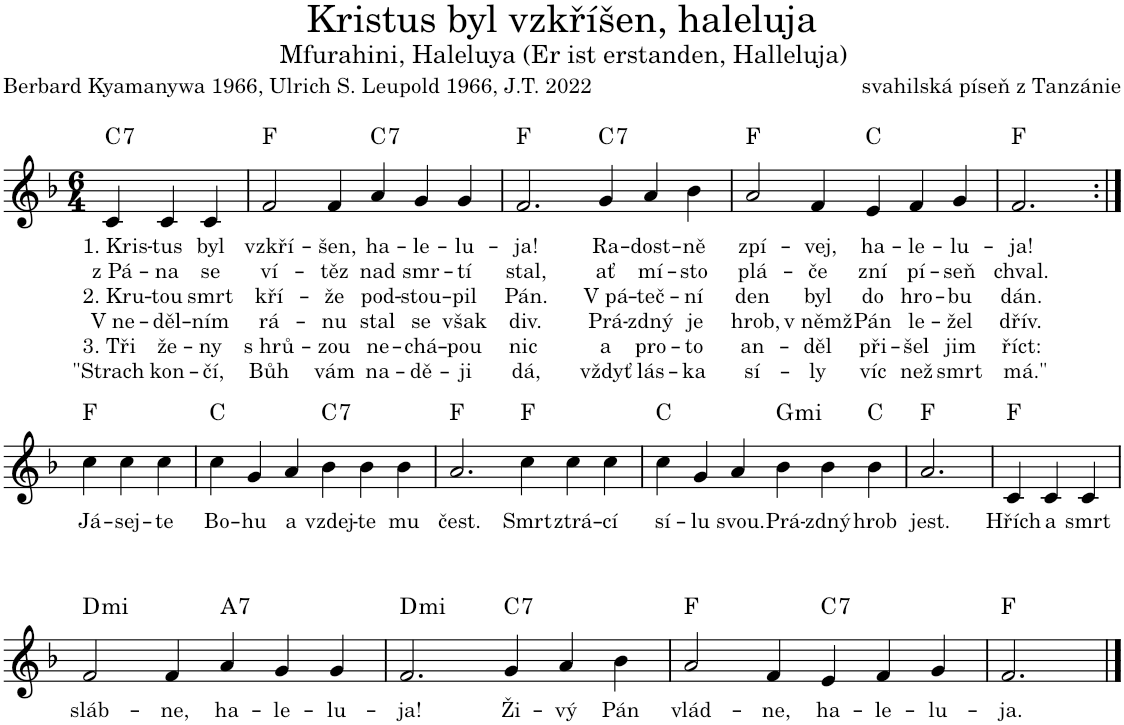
**kern	**text	**text	**text	**text	**text	**text	**harte
*part1	*part1	*part1	*part1	*part1	*part1	*part1	*part1
*staff1	*staff1	*staff1	*staff1	*staff1	*staff1	*staff1	*
*I"Zpěv	*	*	*	*	*	*	*
*clefG2	*	*	*	*	*	*	*
*k[b-]	*	*	*	*	*	*	*
*M6/4	*	*	*	*	*	*	*
=	=	=	=	=	=	=	=
!	!LO:LY:b	!LO:LY:b	!LO:LY:b	!LO:LY:b	!LO:LY:b	!LO:LY:b	!LO:H:kt=7
4c/	1. Kris-	z Pá-	2. Kru-	V ne-	3. Tři	"Strach	C:7
!	!LO:LY:b	!LO:LY:b	!LO:LY:b	!LO:LY:b	!LO:LY:b	!LO:LY:b	!
4c/	-tus	-na	-tou	-děl-	že-	kon-	.
!	!LO:LY:b	!LO:LY:b	!LO:LY:b	!LO:LY:b	!LO:LY:b	!LO:LY:b	!
4c/	byl	se	smrt	-ním	-ny	-čí,	.
=1	=1	=1	=1	=1	=1	=1	=1
!	!LO:LY:b	!LO:LY:b	!LO:LY:b	!LO:LY:b	!LO:LY:b	!LO:LY:b	!
2f/	vzkří-	ví-	kří-	rá-	s hrů-	Bůh	F:maj
!	!LO:LY:b	!LO:LY:b	!LO:LY:b	!LO:LY:b	!LO:LY:b	!LO:LY:b	!
4f/	-šen,	-těz	že	-nu	-zou	vám	.
!	!LO:LY:b	!LO:LY:b	!LO:LY:b	!LO:LY:b	!LO:LY:b	!LO:LY:b	!LO:H:kt=7
4a/	ha-	nad	pod-	stal	ne-	na-	C:7
!	!LO:LY:b	!LO:LY:b	!LO:LY:b	!LO:LY:b	!LO:LY:b	!LO:LY:b	!
4g/	-le-	smr-	-stou-	se	-chá-	-dě-	.
!	!LO:LY:b	!LO:LY:b	!LO:LY:b	!LO:LY:b	!LO:LY:b	!LO:LY:b	!
4g/	-lu-	-tí	-pil	však	-pou	-ji	.
=2	=2	=2	=2	=2	=2	=2	=2
!	!LO:LY:b	!LO:LY:b	!LO:LY:b	!LO:LY:b	!LO:LY:b	!LO:LY:b	!
2.f/	-ja!	stal,	Pán.	div.	nic	dá,	F:maj
!	!LO:LY:b	!LO:LY:b	!LO:LY:b	!LO:LY:b	!LO:LY:b	!LO:LY:b	!LO:H:kt=7
4g/	Ra-	ať	V pá-	Prá-	a	vždyť	C:7
!	!LO:LY:b	!LO:LY:b	!LO:LY:b	!LO:LY:b	!LO:LY:b	!LO:LY:b	!
4a/	-dost-	mí-	-teč-	-zdný	pro-	lás-	.
!	!LO:LY:b	!LO:LY:b	!LO:LY:b	!LO:LY:b	!LO:LY:b	!LO:LY:b	!
4b-\	-ně	-sto	-ní	je	-to	-ka	.
=3	=3	=3	=3	=3	=3	=3	=3
!	!LO:LY:b	!LO:LY:b	!LO:LY:b	!LO:LY:b	!LO:LY:b	!LO:LY:b	!
2a/	zpí-	plá-	den	hrob,	an-	sí-	F:maj
!	!LO:LY:b	!LO:LY:b	!LO:LY:b	!LO:LY:b	!LO:LY:b	!LO:LY:b	!
4f/	-vej,	-če	byl	v němž	-děl	-ly	.
!	!LO:LY:b	!LO:LY:b	!LO:LY:b	!LO:LY:b	!LO:LY:b	!LO:LY:b	!
4e/	ha-	zní	do	Pán	při-	víc	C:maj
!	!LO:LY:b	!LO:LY:b	!LO:LY:b	!LO:LY:b	!LO:LY:b	!LO:LY:b	!
4f/	-le-	pí-	hro-	le-	-šel	než	.
!	!LO:LY:b	!LO:LY:b	!LO:LY:b	!LO:LY:b	!LO:LY:b	!LO:LY:b	!
4g/	-lu-	-seň	-bu	-žel	jim	smrt	.
=4	=4	=4	=4	=4	=4	=4	=4
!	!LO:LY:b	!LO:LY:b	!LO:LY:b	!LO:LY:b	!LO:LY:b	!LO:LY:b	!
2.f/	-ja!	chval.	dán.	dřív.	říct:	má."	F:maj
!!LO:LB:g=z
=5:|!	=5:|!	=5:|!	=5:|!	=5:|!	=5:|!	=5:|!	=5:|!
!	!LO:LY:b	!	!	!	!	!	!
4cc\	Já-	.	.	.	.	.	F:maj
!	!LO:LY:b	!	!	!	!	!	!
4cc\	-sej-	.	.	.	.	.	.
!	!LO:LY:b	!	!	!	!	!	!
4cc\	-te	.	.	.	.	.	.
=6	=6	=6	=6	=6	=6	=6	=6
!	!LO:LY:b	!	!	!	!	!	!
4cc\	Bo-	.	.	.	.	.	C:maj
!	!LO:LY:b	!	!	!	!	!	!
4g/	-hu	.	.	.	.	.	.
!	!LO:LY:b	!	!	!	!	!	!
4a/	a	.	.	.	.	.	.
!	!LO:LY:b	!	!	!	!	!	!LO:H:kt=7
4b-\	vzdej-	.	.	.	.	.	C:7
!	!LO:LY:b	!	!	!	!	!	!
4b-\	-te	.	.	.	.	.	.
!	!LO:LY:b	!	!	!	!	!	!
4b-\	mu	.	.	.	.	.	.
=7	=7	=7	=7	=7	=7	=7	=7
!	!LO:LY:b	!	!	!	!	!	!
2.a/	čest.	.	.	.	.	.	F:maj
!	!LO:LY:b	!	!	!	!	!	!
4cc\	Smrt	.	.	.	.	.	F:maj
!	!LO:LY:b	!	!	!	!	!	!
4cc\	ztrá-	.	.	.	.	.	.
!	!LO:LY:b	!	!	!	!	!	!
4cc\	-cí	.	.	.	.	.	.
=8	=8	=8	=8	=8	=8	=8	=8
!	!LO:LY:b	!	!	!	!	!	!
4cc\	sí-	.	.	.	.	.	C:maj
!	!LO:LY:b	!	!	!	!	!	!
4g/	-lu	.	.	.	.	.	.
!	!LO:LY:b	!	!	!	!	!	!
4a/	svou.	.	.	.	.	.	.
!	!LO:LY:b	!	!	!	!	!	!LO:H:kt=mi
4b-\	Prá-	.	.	.	.	.	G:min
!	!LO:LY:b	!	!	!	!	!	!
4b-\	-zdný	.	.	.	.	.	.
!	!LO:LY:b	!	!	!	!	!	!
4b-\	hrob	.	.	.	.	.	C:maj
=9	=9	=9	=9	=9	=9	=9	=9
!	!LO:LY:b	!	!	!	!	!	!
2.a/	jest.	.	.	.	.	.	F:maj
=10	=10	=10	=10	=10	=10	=10	=10
!	!LO:LY:b	!	!	!	!	!	!
4c/	Hřích	.	.	.	.	.	F:maj
!	!LO:LY:b	!	!	!	!	!	!
4c/	a	.	.	.	.	.	.
!	!LO:LY:b	!	!	!	!	!	!
4c/	smrt	.	.	.	.	.	.
!!LO:LB:g=z
=11	=11	=11	=11	=11	=11	=11	=11
!	!LO:LY:b	!	!	!	!	!	!LO:H:kt=mi
2f/	sláb-	.	.	.	.	.	D:min
!	!LO:LY:b	!	!	!	!	!	!
4f/	-ne,	.	.	.	.	.	.
!	!LO:LY:b	!	!	!	!	!	!LO:H:kt=7
4a/	ha-	.	.	.	.	.	A:7
!	!LO:LY:b	!	!	!	!	!	!
4g/	-le-	.	.	.	.	.	.
!	!LO:LY:b	!	!	!	!	!	!
4g/	-lu-	.	.	.	.	.	.
=12	=12	=12	=12	=12	=12	=12	=12
!	!LO:LY:b	!	!	!	!	!	!LO:H:kt=mi
2.f/	-ja!	.	.	.	.	.	D:min
!	!LO:LY:b	!	!	!	!	!	!LO:H:kt=7
4g/	Ži-	.	.	.	.	.	C:7
!	!LO:LY:b	!	!	!	!	!	!
4a/	-vý	.	.	.	.	.	.
!	!LO:LY:b	!	!	!	!	!	!
4b-\	Pán	.	.	.	.	.	.
=13	=13	=13	=13	=13	=13	=13	=13
!	!LO:LY:b	!	!	!	!	!	!
2a/	vlád-	.	.	.	.	.	F:maj
!	!LO:LY:b	!	!	!	!	!	!
4f/	-ne,	.	.	.	.	.	.
!	!LO:LY:b	!	!	!	!	!	!LO:H:kt=7
4e/	ha-	.	.	.	.	.	C:7
!	!LO:LY:b	!	!	!	!	!	!
4f/	-le-	.	.	.	.	.	.
!	!LO:LY:b	!	!	!	!	!	!
4g/	-lu-	.	.	.	.	.	.
=14	=14	=14	=14	=14	=14	=14	=14
!	!LO:LY:b	!	!	!	!	!	!
2.f/	-ja.	.	.	.	.	.	F:maj
==	==	==	==	==	==	==	==
*-	*-	*-	*-	*-	*-	*-	*-
